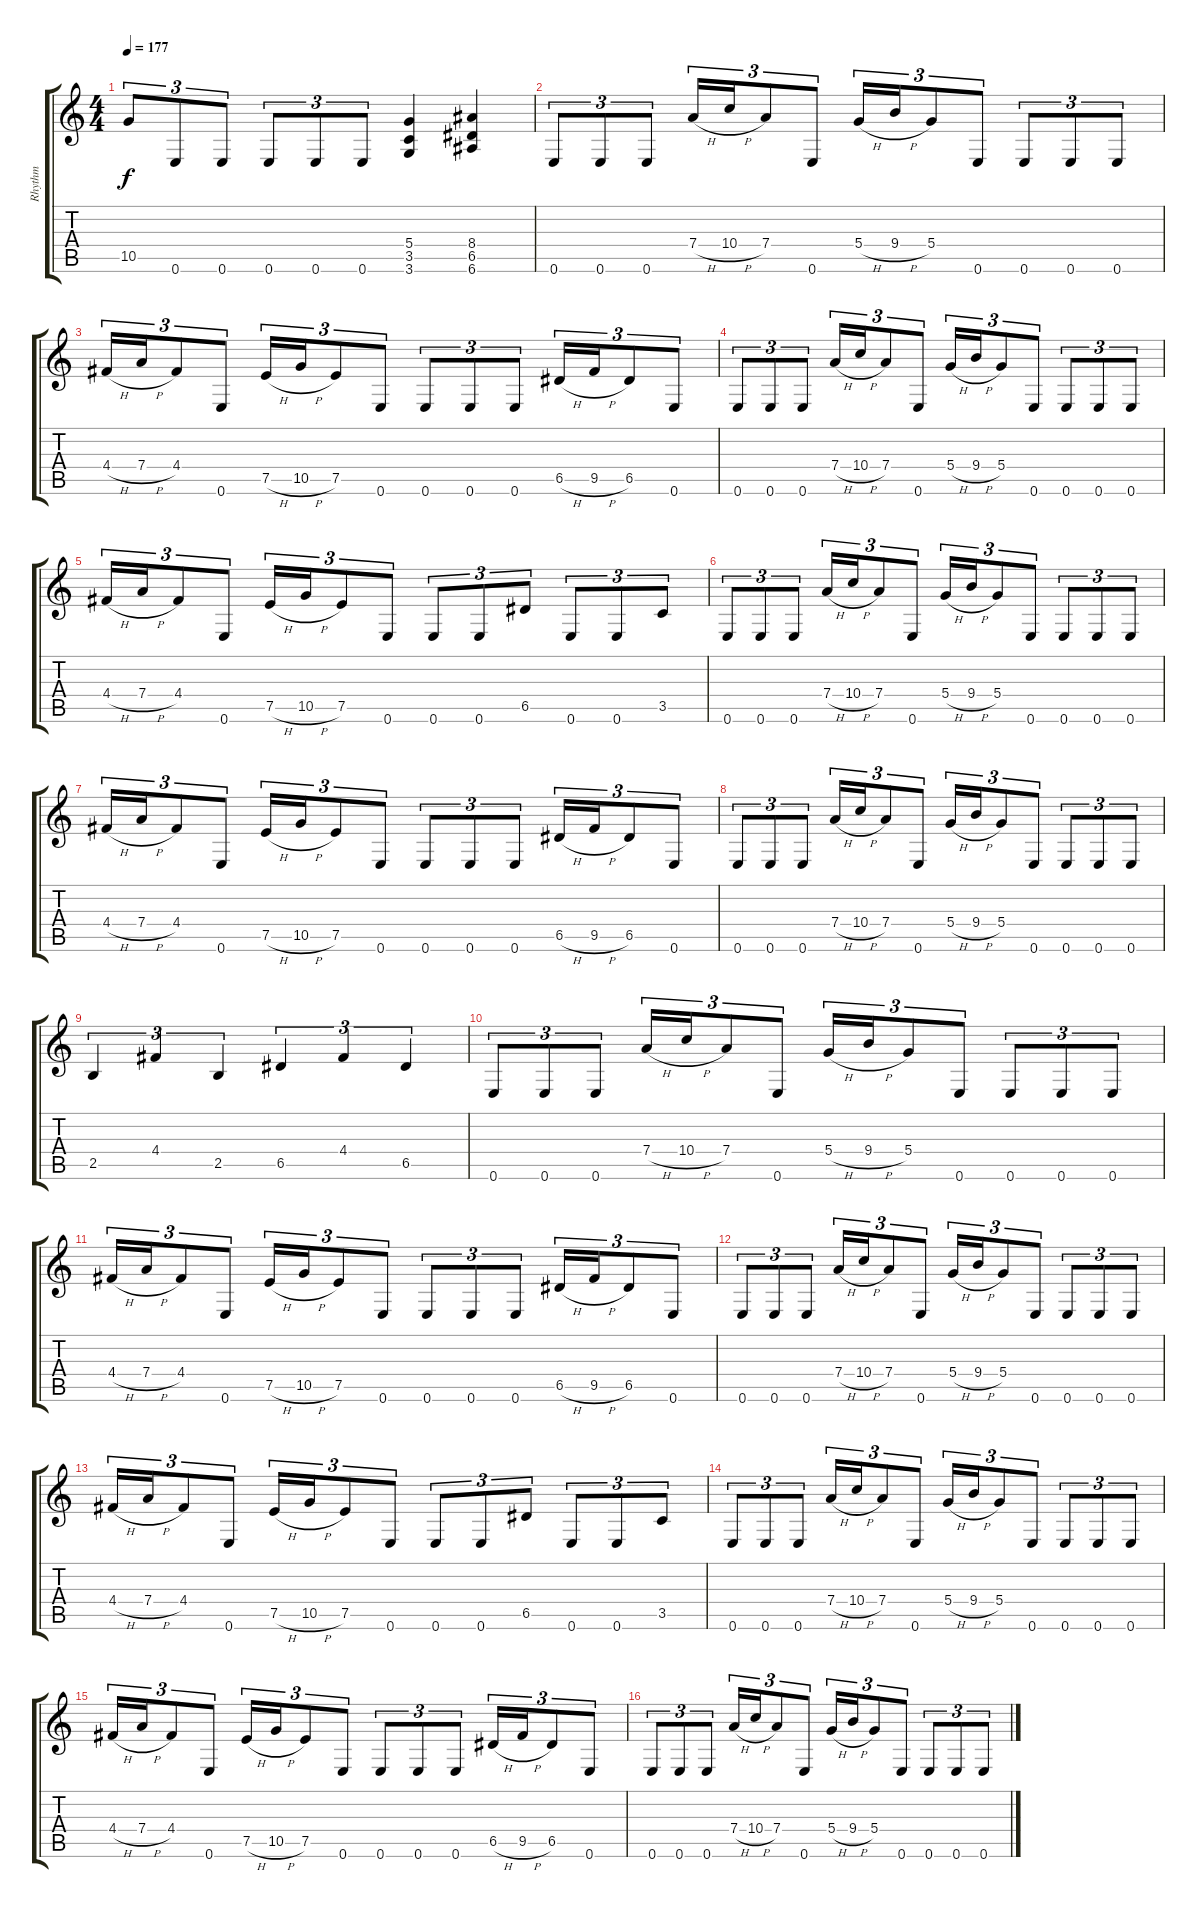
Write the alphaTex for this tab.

\track ("Rhythm" "Rhythm") {instrument distortionguitar}
\staff {score tabs}
\tuning (E4 B3 G3 D3 A2 E2) {hide}
\ts (4 4)
\tempo 177
\clef g2
\ks c
10.5.8{tu (3 2) dy f} 0.6.8{tu (3 2)} 0.6.8{tu (3 2)} 0.6.8{tu (3 2)} 0.6.8{tu (3 2)} 0.6.8{tu (3 2)} (5.4 3.5 3.6).4 (8.4 6.5 6.6).4 |
0.6.8{tu (3 2)} 0.6.8{tu (3 2)} 0.6.8{tu (3 2)} 7.4{h}.16{tu (3 2)} 10.4{h}.16{tu (3 2)} 7.4.8{tu (3 2)} 0.6.8{tu (3 2)} 5.4{h}.16{tu (3 2)} 9.4{h}.16{tu (3 2)} 5.4.8{tu (3 2)} 0.6.8{tu (3 2)} 0.6.8{tu (3 2)} 0.6.8{tu (3 2)} 0.6.8{tu (3 2)} |
4.4{h}.16{tu (3 2)} 7.4{h}.16{tu (3 2)} 4.4.8{tu (3 2)} 0.6.8{tu (3 2)} 7.5{h}.16{tu (3 2)} 10.5{h}.16{tu (3 2)} 7.5.8{tu (3 2)} 0.6.8{tu (3 2)} 0.6.8{tu (3 2)} 0.6.8{tu (3 2)} 0.6.8{tu (3 2)} 6.5{h}.16{tu (3 2)} 9.5{h}.16{tu (3 2)} 6.5.8{tu (3 2)} 0.6.8{tu (3 2)} |
0.6.8{tu (3 2)} 0.6.8{tu (3 2)} 0.6.8{tu (3 2)} 7.4{h}.16{tu (3 2)} 10.4{h}.16{tu (3 2)} 7.4.8{tu (3 2)} 0.6.8{tu (3 2)} 5.4{h}.16{tu (3 2)} 9.4{h}.16{tu (3 2)} 5.4.8{tu (3 2)} 0.6.8{tu (3 2)} 0.6.8{tu (3 2)} 0.6.8{tu (3 2)} 0.6.8{tu (3 2)} |
4.4{h}.16{tu (3 2)} 7.4{h}.16{tu (3 2)} 4.4.8{tu (3 2)} 0.6.8{tu (3 2)} 7.5{h}.16{tu (3 2)} 10.5{h}.16{tu (3 2)} 7.5.8{tu (3 2)} 0.6.8{tu (3 2)} 0.6.8{tu (3 2)} 0.6.8{tu (3 2)} 6.5.8{tu (3 2)} 0.6.8{tu (3 2)} 0.6.8{tu (3 2)} 3.5.8{tu (3 2)} |
0.6.8{tu (3 2)} 0.6.8{tu (3 2)} 0.6.8{tu (3 2)} 7.4{h}.16{tu (3 2)} 10.4{h}.16{tu (3 2)} 7.4.8{tu (3 2)} 0.6.8{tu (3 2)} 5.4{h}.16{tu (3 2)} 9.4{h}.16{tu (3 2)} 5.4.8{tu (3 2)} 0.6.8{tu (3 2)} 0.6.8{tu (3 2)} 0.6.8{tu (3 2)} 0.6.8{tu (3 2)} |
4.4{h}.16{tu (3 2)} 7.4{h}.16{tu (3 2)} 4.4.8{tu (3 2)} 0.6.8{tu (3 2)} 7.5{h}.16{tu (3 2)} 10.5{h}.16{tu (3 2)} 7.5.8{tu (3 2)} 0.6.8{tu (3 2)} 0.6.8{tu (3 2)} 0.6.8{tu (3 2)} 0.6.8{tu (3 2)} 6.5{h}.16{tu (3 2)} 9.5{h}.16{tu (3 2)} 6.5.8{tu (3 2)} 0.6.8{tu (3 2)} |
0.6.8{tu (3 2)} 0.6.8{tu (3 2)} 0.6.8{tu (3 2)} 7.4{h}.16{tu (3 2)} 10.4{h}.16{tu (3 2)} 7.4.8{tu (3 2)} 0.6.8{tu (3 2)} 5.4{h}.16{tu (3 2)} 9.4{h}.16{tu (3 2)} 5.4.8{tu (3 2)} 0.6.8{tu (3 2)} 0.6.8{tu (3 2)} 0.6.8{tu (3 2)} 0.6.8{tu (3 2)} |
2.5.4{tu (3 2)} 4.4.4{tu (3 2)} 2.5.4{tu (3 2)} 6.5.4{tu (3 2)} 4.4.4{tu (3 2)} 6.5.4{tu (3 2)} |
0.6.8{tu (3 2)} 0.6.8{tu (3 2)} 0.6.8{tu (3 2)} 7.4{h}.16{tu (3 2)} 10.4{h}.16{tu (3 2)} 7.4.8{tu (3 2)} 0.6.8{tu (3 2)} 5.4{h}.16{tu (3 2)} 9.4{h}.16{tu (3 2)} 5.4.8{tu (3 2)} 0.6.8{tu (3 2)} 0.6.8{tu (3 2)} 0.6.8{tu (3 2)} 0.6.8{tu (3 2)} |
4.4{h}.16{tu (3 2)} 7.4{h}.16{tu (3 2)} 4.4.8{tu (3 2)} 0.6.8{tu (3 2)} 7.5{h}.16{tu (3 2)} 10.5{h}.16{tu (3 2)} 7.5.8{tu (3 2)} 0.6.8{tu (3 2)} 0.6.8{tu (3 2)} 0.6.8{tu (3 2)} 0.6.8{tu (3 2)} 6.5{h}.16{tu (3 2)} 9.5{h}.16{tu (3 2)} 6.5.8{tu (3 2)} 0.6.8{tu (3 2)} |
0.6.8{tu (3 2)} 0.6.8{tu (3 2)} 0.6.8{tu (3 2)} 7.4{h}.16{tu (3 2)} 10.4{h}.16{tu (3 2)} 7.4.8{tu (3 2)} 0.6.8{tu (3 2)} 5.4{h}.16{tu (3 2)} 9.4{h}.16{tu (3 2)} 5.4.8{tu (3 2)} 0.6.8{tu (3 2)} 0.6.8{tu (3 2)} 0.6.8{tu (3 2)} 0.6.8{tu (3 2)} |
4.4{h}.16{tu (3 2)} 7.4{h}.16{tu (3 2)} 4.4.8{tu (3 2)} 0.6.8{tu (3 2)} 7.5{h}.16{tu (3 2)} 10.5{h}.16{tu (3 2)} 7.5.8{tu (3 2)} 0.6.8{tu (3 2)} 0.6.8{tu (3 2)} 0.6.8{tu (3 2)} 6.5.8{tu (3 2)} 0.6.8{tu (3 2)} 0.6.8{tu (3 2)} 3.5.8{tu (3 2)} |
0.6.8{tu (3 2)} 0.6.8{tu (3 2)} 0.6.8{tu (3 2)} 7.4{h}.16{tu (3 2)} 10.4{h}.16{tu (3 2)} 7.4.8{tu (3 2)} 0.6.8{tu (3 2)} 5.4{h}.16{tu (3 2)} 9.4{h}.16{tu (3 2)} 5.4.8{tu (3 2)} 0.6.8{tu (3 2)} 0.6.8{tu (3 2)} 0.6.8{tu (3 2)} 0.6.8{tu (3 2)} |
4.4{h}.16{tu (3 2)} 7.4{h}.16{tu (3 2)} 4.4.8{tu (3 2)} 0.6.8{tu (3 2)} 7.5{h}.16{tu (3 2)} 10.5{h}.16{tu (3 2)} 7.5.8{tu (3 2)} 0.6.8{tu (3 2)} 0.6.8{tu (3 2)} 0.6.8{tu (3 2)} 0.6.8{tu (3 2)} 6.5{h}.16{tu (3 2)} 9.5{h}.16{tu (3 2)} 6.5.8{tu (3 2)} 0.6.8{tu (3 2)} |
0.6.8{tu (3 2)} 0.6.8{tu (3 2)} 0.6.8{tu (3 2)} 7.4{h}.16{tu (3 2)} 10.4{h}.16{tu (3 2)} 7.4.8{tu (3 2)} 0.6.8{tu (3 2)} 5.4{h}.16{tu (3 2)} 9.4{h}.16{tu (3 2)} 5.4.8{tu (3 2)} 0.6.8{tu (3 2)} 0.6.8{tu (3 2)} 0.6.8{tu (3 2)} 0.6.8{tu (3 2)}
